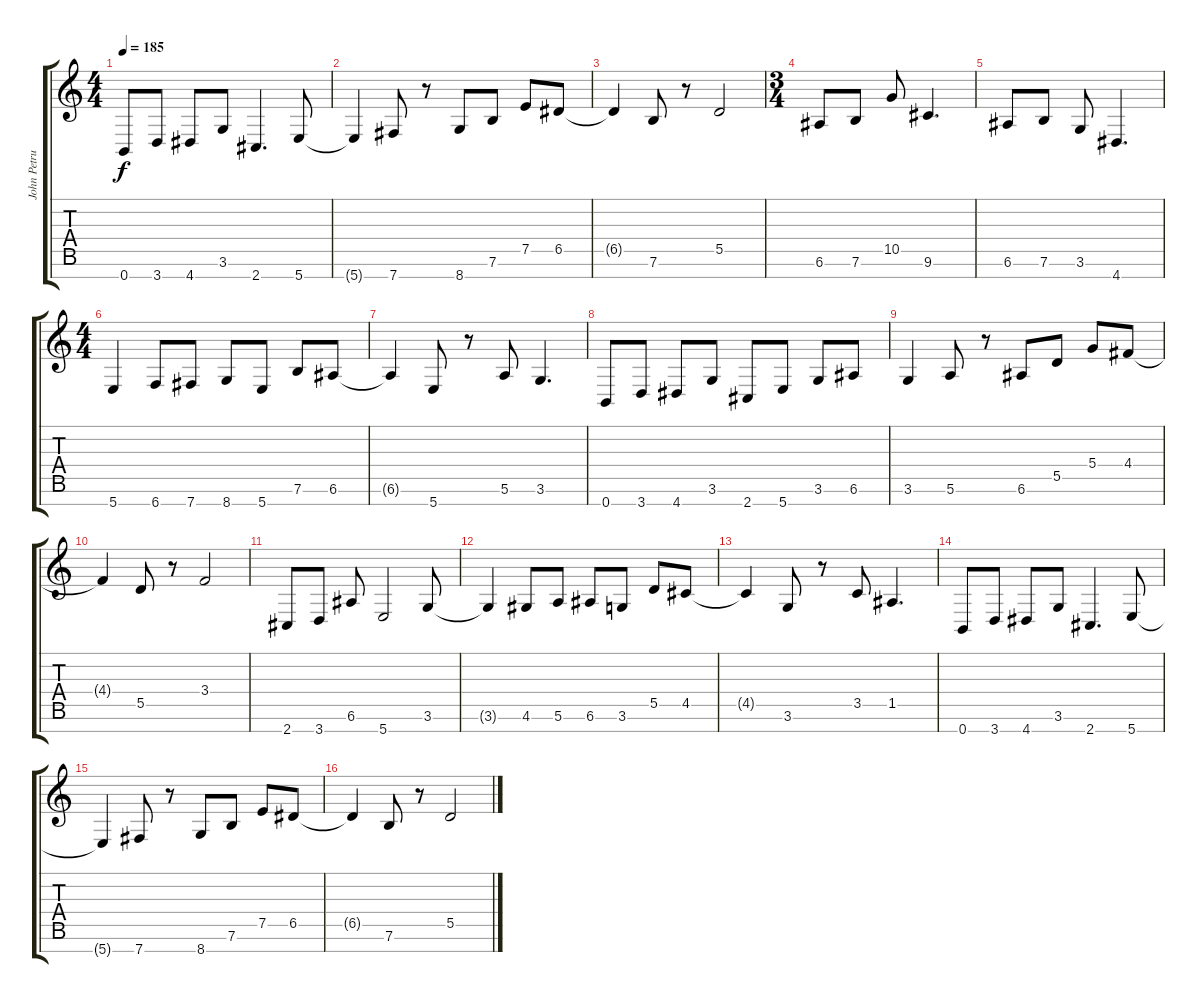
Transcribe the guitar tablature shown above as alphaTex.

\track ("John Petrucci" "John Petru") {instrument overdrivenguitar}
\staff {score tabs}
\tuning (E4 B3 G3 D3 A2 E2 B1) {hide}
\ts (4 4)
\tempo 185
\clef g2
\ks c
0.7.8{dy f} 3.7.8 4.7.8 3.6.8 2.7.4{d} 5.7.8 |
5.7{t}.4 7.7.8 r.8 8.7.8 7.6.8 7.5.8 6.5.8 |
6.5{t}.4 7.6.8 r.8 5.5.2 |
\ts (3 4)
6.6.8 7.6.8 10.5.8 9.6.4{d} |
6.6.8 7.6.8 3.6.8 4.7.4{d} |
\ts (4 4)
5.7.4 6.7.8 7.7.8 8.7.8 5.7.8 7.6.8 6.6.8 |
6.6{t}.4 5.7.8 r.8 5.6.8 3.6.4{d} |
0.7.8 3.7.8 4.7.8 3.6.8 2.7.8 5.7.8 3.6.8 6.6.8 |
3.6.4 5.6.8 r.8 6.6.8 5.5.8 5.4.8 4.4.8 |
4.4{t}.4 5.5.8 r.8 3.4.2 |
2.7.8 3.7.8 6.6.8 5.7.2 3.6.8 |
3.6{t}.4 4.6.8 5.6.8 6.6.8 3.6.8 5.5.8 4.5.8 |
4.5{t}.4 3.6.8 r.8 3.5.8 1.5.4{d} |
0.7.8 3.7.8 4.7.8 3.6.8 2.7.4{d} 5.7.8 |
5.7{t}.4 7.7.8 r.8 8.7.8 7.6.8 7.5.8 6.5.8 |
6.5{t}.4 7.6.8 r.8 5.5.2
